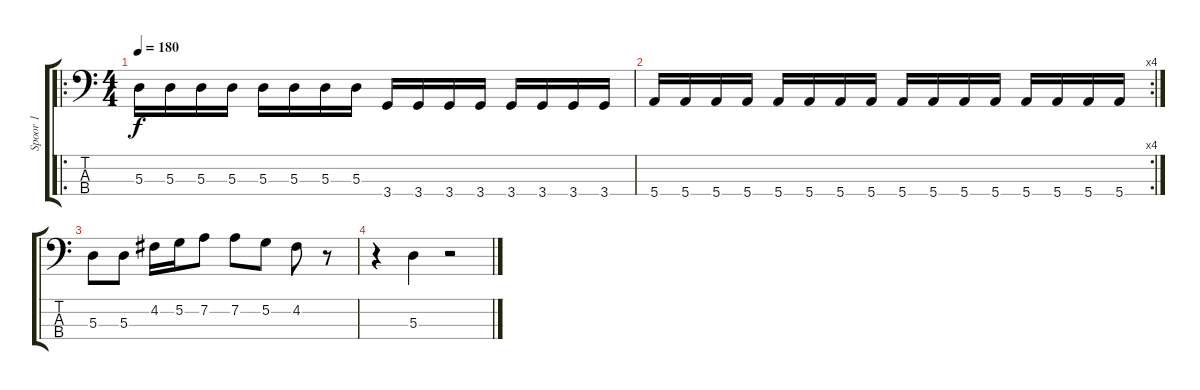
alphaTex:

\track ("Spoor 1" "Spoor 1") {instrument electricbassfinger}
\staff {score tabs}
\tuning (G2 D2 A1 E1) {hide}
\ro
\ts (4 4)
\tempo 180
\clef f4
\ks c
5.3.16{dy f} 5.3.16 5.3.16 5.3.16 5.3.16 5.3.16 5.3.16 5.3.16 3.4.16 3.4.16 3.4.16 3.4.16 3.4.16 3.4.16 3.4.16 3.4.16 |
\rc 4
5.4.16 5.4.16 5.4.16 5.4.16 5.4.16 5.4.16 5.4.16 5.4.16 5.4.16 5.4.16 5.4.16 5.4.16 5.4.16 5.4.16 5.4.16 5.4.16 |
5.3.8 5.3.8 4.2.16 5.2.16 7.2.8 7.2.8 5.2.8 4.2.8 r.8 |
r.4 5.3.4 r.2
